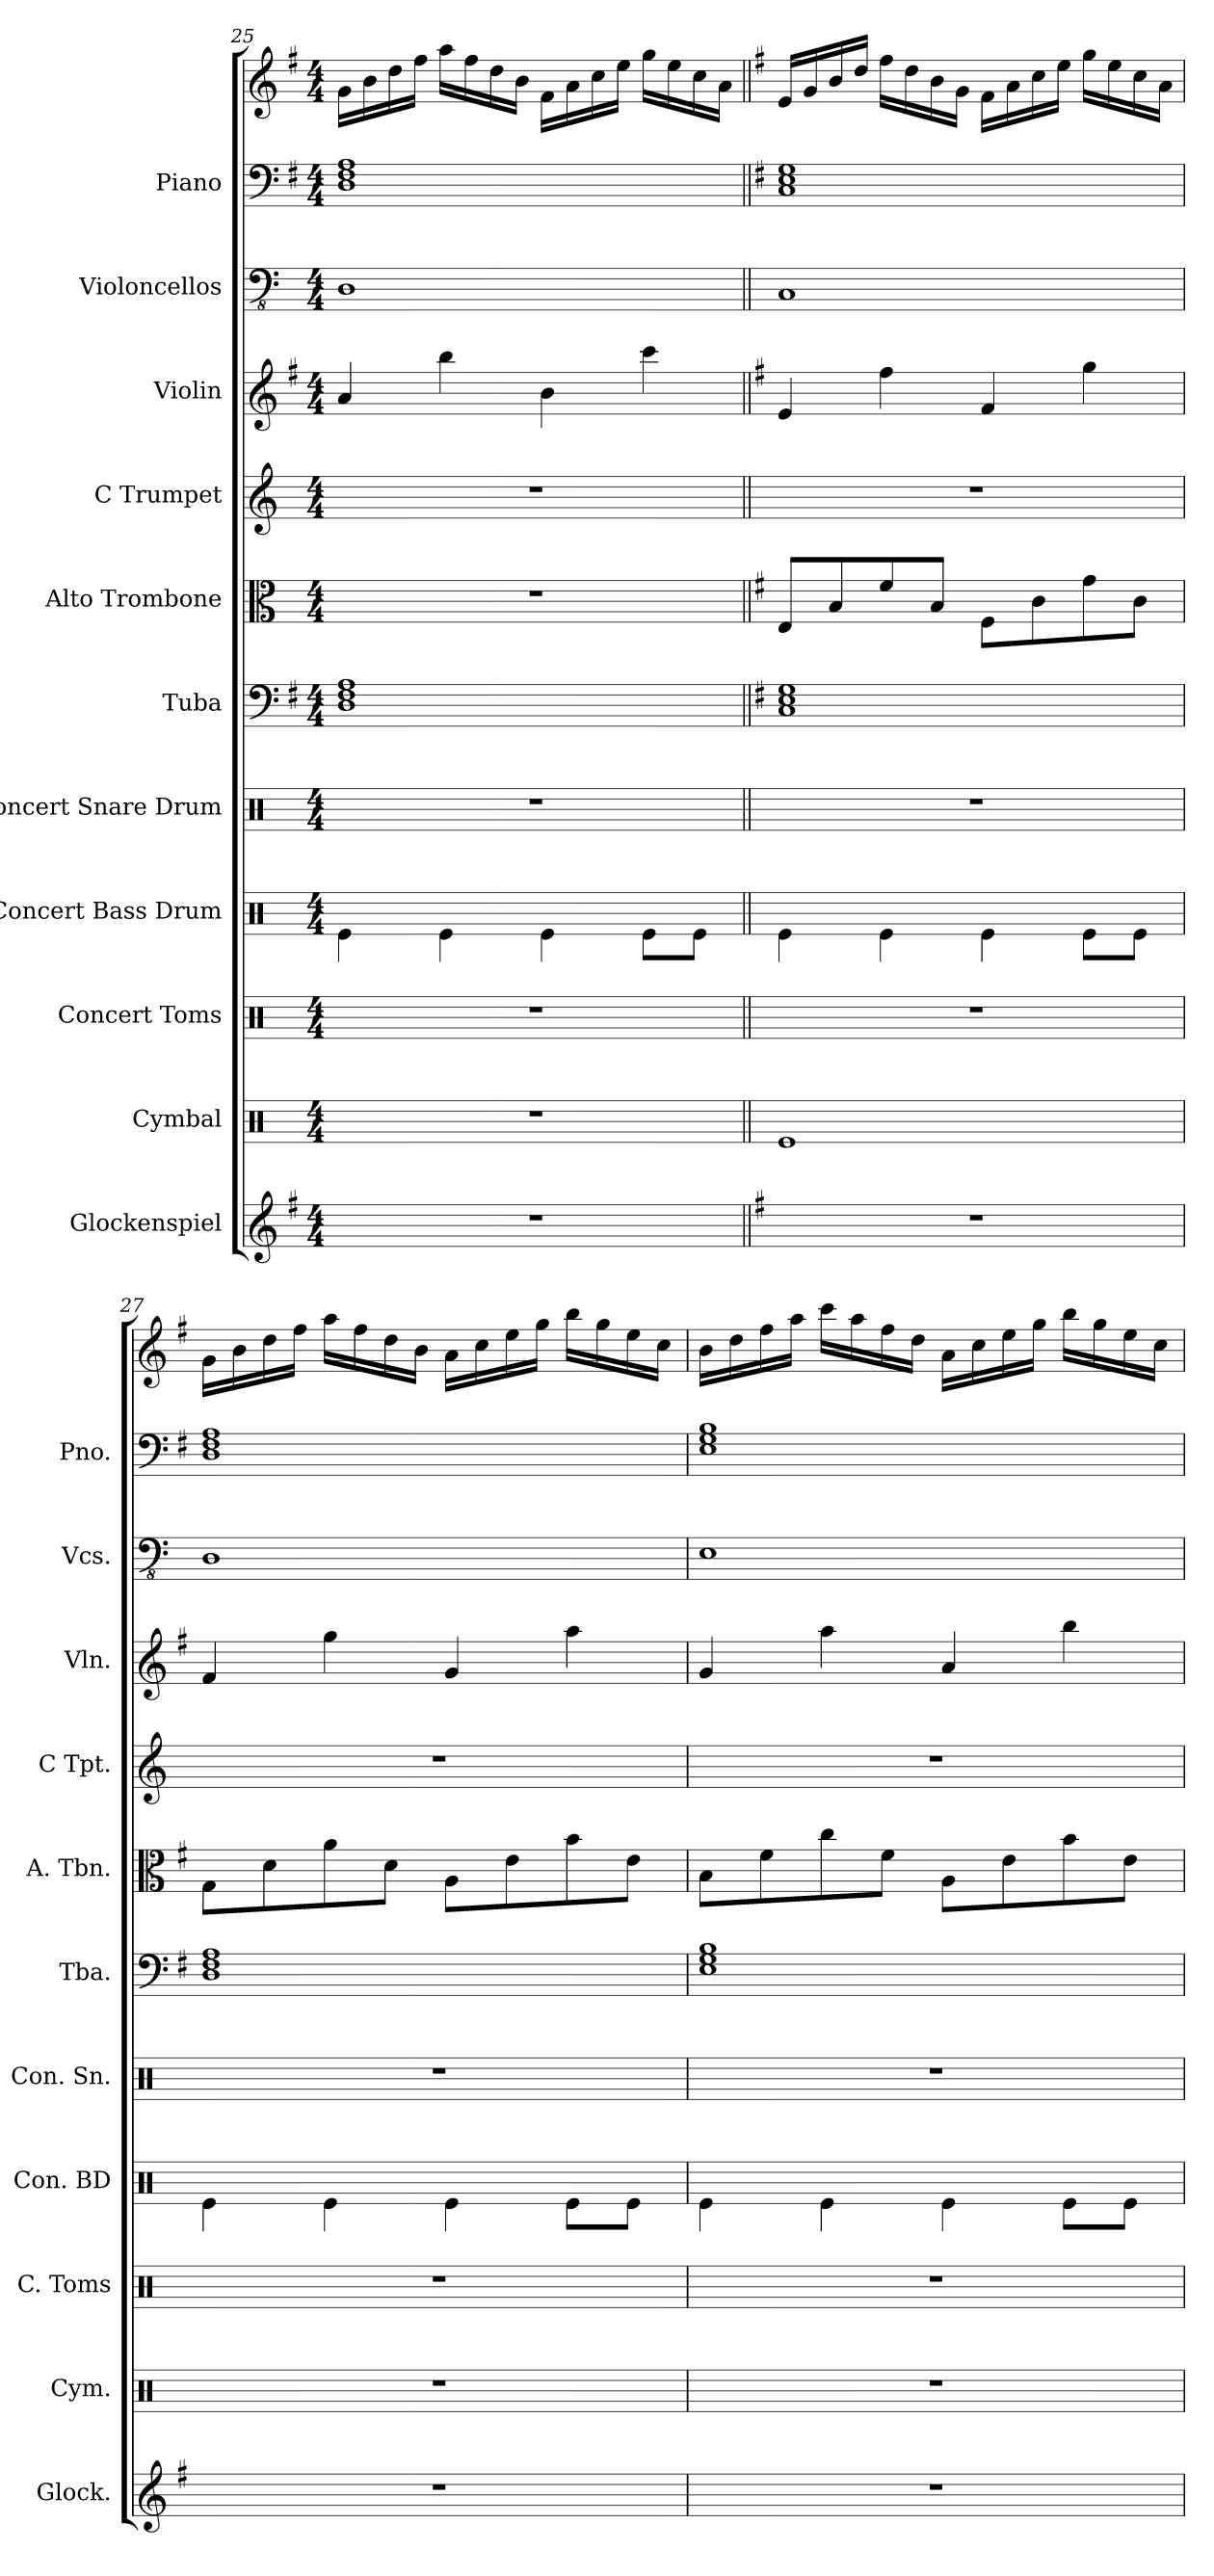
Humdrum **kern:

**kern	**kern	**kern	**kern	**kern	**kern	**kern	**kern	**kern	**kern	**kern	**kern
*part11	*part10	*part9	*part8	*part7	*part6	*part5	*part4	*part3	*part2	*part1	*part1
*staff12	*staff11	*staff10	*staff9	*staff8	*staff7	*staff6	*staff5	*staff4	*staff3	*staff2	*staff1
*I"Glockenspiel	*I"Cymbal	*I"Concert Toms	*I"Concert Bass Drum	*I"Concert Snare Drum	*I"Tuba	*I"Alto Trombone	*I"C Trumpet	*I"Violin	*I"Violoncellos	*I"Piano	*
*I'Glock.	*I'Cym.	*I'C. Toms	*I'Con. BD	*I'Con. Sn.	*I'Tba.	*I'A. Tbn.	*I'C Tpt.	*I'Vln.	*I'Vcs.	*I'Pno.	*
*clefG2	*clefX	*clefX	*clefX	*clefX	*clefF4	*clefC3	*clefG2	*clefG2	*clefFv4	*clefF4	*clefG2
*ITrd-14c-24	*	*	*	*	*	*	*	*	*	*	*
*k[f#]	*k[]	*k[]	*k[]	*k[]	*k[f#]	*k[]	*k[]	*k[f#]	*k[]	*k[f#]	*k[f#]
*M4/4	*M4/4	*M4/4	*M4/4	*M4/4	*M4/4	*M4/4	*M4/4	*M4/4	*M4/4	*M4/4	*M4/4
=25	=25	=25	=25	=25	=25	=25	=25	=25	=25	=25	=25
1r	1r	1r	4Re\	1r	1D 1F# 1A	1r	1r	4a/	1DD	1D 1F# 1A	16g\LL
.	.	.	.	.	.	.	.	.	.	.	16b\
.	.	.	.	.	.	.	.	.	.	.	16dd\
.	.	.	.	.	.	.	.	.	.	.	16ff#\JJ
.	.	.	4Re\	.	.	.	.	4bb\	.	.	16aa\LL
.	.	.	.	.	.	.	.	.	.	.	16ff#\
.	.	.	.	.	.	.	.	.	.	.	16dd\
.	.	.	.	.	.	.	.	.	.	.	16b\JJ
.	.	.	4Re\	.	.	.	.	4b\	.	.	16f#\LL
.	.	.	.	.	.	.	.	.	.	.	16a\
.	.	.	.	.	.	.	.	.	.	.	16cc\
.	.	.	.	.	.	.	.	.	.	.	16ee\JJ
.	.	.	8Re\L	.	.	.	.	4ccc\	.	.	16gg\LL
.	.	.	.	.	.	.	.	.	.	.	16ee\
.	.	.	8Re\J	.	.	.	.	.	.	.	16cc\
.	.	.	.	.	.	.	.	.	.	.	16a\JJ
!!LO:PB:g=z
=26||	=26||	=26||	=26||	=26||	=26||	=26||	=26||	=26||	=26||	=26||	=26||
*	*	*	*	*	*	*k[f#]	*	*	*	*	*
1r	1Re	1r	4Re\	1r	1C 1E 1G	8E/L	1r	4e/	1CC	1C 1E 1G	16e/LL
.	.	.	.	.	.	.	.	.	.	.	16g/
.	.	.	.	.	.	8B/	.	.	.	.	16b/
.	.	.	.	.	.	.	.	.	.	.	16dd/JJ
.	.	.	4Re\	.	.	8f#/	.	4ff#\	.	.	16ff#\LL
.	.	.	.	.	.	.	.	.	.	.	16dd\
.	.	.	.	.	.	8B/J	.	.	.	.	16b\
.	.	.	.	.	.	.	.	.	.	.	16g\JJ
.	.	.	4Re\	.	.	8F#\L	.	4f#/	.	.	16f#\LL
.	.	.	.	.	.	.	.	.	.	.	16a\
.	.	.	.	.	.	8c\	.	.	.	.	16cc\
.	.	.	.	.	.	.	.	.	.	.	16ee\JJ
.	.	.	8Re\L	.	.	8g\	.	4gg\	.	.	16gg\LL
.	.	.	.	.	.	.	.	.	.	.	16ee\
.	.	.	8Re\J	.	.	8c\J	.	.	.	.	16cc\
.	.	.	.	.	.	.	.	.	.	.	16a\JJ
=27	=27	=27	=27	=27	=27	=27	=27	=27	=27	=27	=27
1r	1r	1r	4Re\	1r	1D 1F# 1A	8G\L	1r	4f#/	1DD	1D 1F# 1A	16g\LL
.	.	.	.	.	.	.	.	.	.	.	16b\
.	.	.	.	.	.	8d\	.	.	.	.	16dd\
.	.	.	.	.	.	.	.	.	.	.	16ff#\JJ
.	.	.	4Re\	.	.	8a\	.	4gg\	.	.	16aa\LL
.	.	.	.	.	.	.	.	.	.	.	16ff#\
.	.	.	.	.	.	8d\J	.	.	.	.	16dd\
.	.	.	.	.	.	.	.	.	.	.	16b\JJ
.	.	.	4Re\	.	.	8A\L	.	4g/	.	.	16a\LL
.	.	.	.	.	.	.	.	.	.	.	16cc\
.	.	.	.	.	.	8e\	.	.	.	.	16ee\
.	.	.	.	.	.	.	.	.	.	.	16gg\JJ
.	.	.	8Re\L	.	.	8b\	.	4aa\	.	.	16bb\LL
.	.	.	.	.	.	.	.	.	.	.	16gg\
.	.	.	8Re\J	.	.	8e\J	.	.	.	.	16ee\
.	.	.	.	.	.	.	.	.	.	.	16cc\JJ
!!LO:PB:g=z
=28	=28	=28	=28	=28	=28	=28	=28	=28	=28	=28	=28
1r	1r	1r	4Re\	1r	1E 1G 1B	8B\L	1r	4g/	1EE	1E 1G 1B	16b\LL
.	.	.	.	.	.	.	.	.	.	.	16dd\
.	.	.	.	.	.	8f#\	.	.	.	.	16ff#\
.	.	.	.	.	.	.	.	.	.	.	16aa\JJ
.	.	.	4Re\	.	.	8cc\	.	4aa\	.	.	16ccc\LL
.	.	.	.	.	.	.	.	.	.	.	16aa\
.	.	.	.	.	.	8f#\J	.	.	.	.	16ff#\
.	.	.	.	.	.	.	.	.	.	.	16dd\JJ
.	.	.	4Re\	.	.	8A\L	.	4a/	.	.	16a\LL
.	.	.	.	.	.	.	.	.	.	.	16cc\
.	.	.	.	.	.	8e\	.	.	.	.	16ee\
.	.	.	.	.	.	.	.	.	.	.	16gg\JJ
.	.	.	8Re\L	.	.	8b\	.	4bb\	.	.	16bb\LL
.	.	.	.	.	.	.	.	.	.	.	16gg\
.	.	.	8Re\J	.	.	8e\J	.	.	.	.	16ee\
.	.	.	.	.	.	.	.	.	.	.	16cc\JJ
=	=	=	=	=	=	=	=	=	=	=	=
*-	*-	*-	*-	*-	*-	*-	*-	*-	*-	*-	*-
